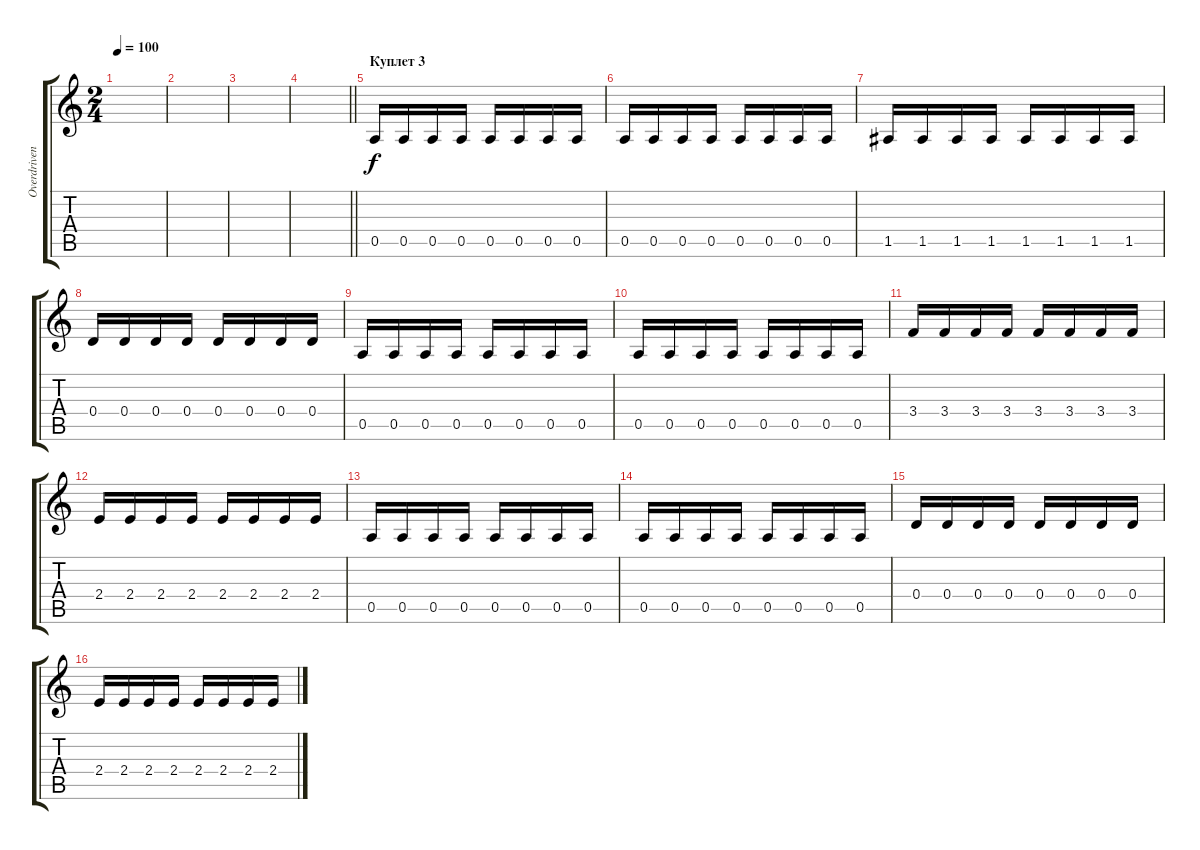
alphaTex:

\track ("Overdriven" "Overdriven") {instrument overdrivenguitar}
\staff {score tabs}
\tuning (E4 B3 G3 D3 A2 E2) {hide}
\ts (2 4)
\tempo 100
\clef g2
\ks c
|
|
|
\barLineRight lightlight
|
\section ("" "Куплет 3")
0.5.16{volume 11} 0.5.16 0.5.16 0.5.16 0.5.16 0.5.16 0.5.16 0.5.16 |
0.5.16 0.5.16 0.5.16 0.5.16 0.5.16 0.5.16 0.5.16 0.5.16 |
1.5.16 1.5.16 1.5.16 1.5.16 1.5.16 1.5.16 1.5.16 1.5.16 |
0.4.16 0.4.16 0.4.16 0.4.16 0.4.16 0.4.16 0.4.16 0.4.16 |
0.5.16 0.5.16 0.5.16 0.5.16 0.5.16 0.5.16 0.5.16 0.5.16 |
0.5.16 0.5.16 0.5.16 0.5.16 0.5.16 0.5.16 0.5.16 0.5.16 |
3.4.16 3.4.16 3.4.16 3.4.16 3.4.16 3.4.16 3.4.16 3.4.16 |
2.4.16 2.4.16 2.4.16 2.4.16 2.4.16 2.4.16 2.4.16 2.4.16 |
0.5.16 0.5.16 0.5.16 0.5.16 0.5.16 0.5.16 0.5.16 0.5.16 |
0.5.16 0.5.16 0.5.16 0.5.16 0.5.16 0.5.16 0.5.16 0.5.16 |
0.4.16 0.4.16 0.4.16 0.4.16 0.4.16 0.4.16 0.4.16 0.4.16 |
2.4.16 2.4.16 2.4.16 2.4.16 2.4.16 2.4.16 2.4.16 2.4.16
